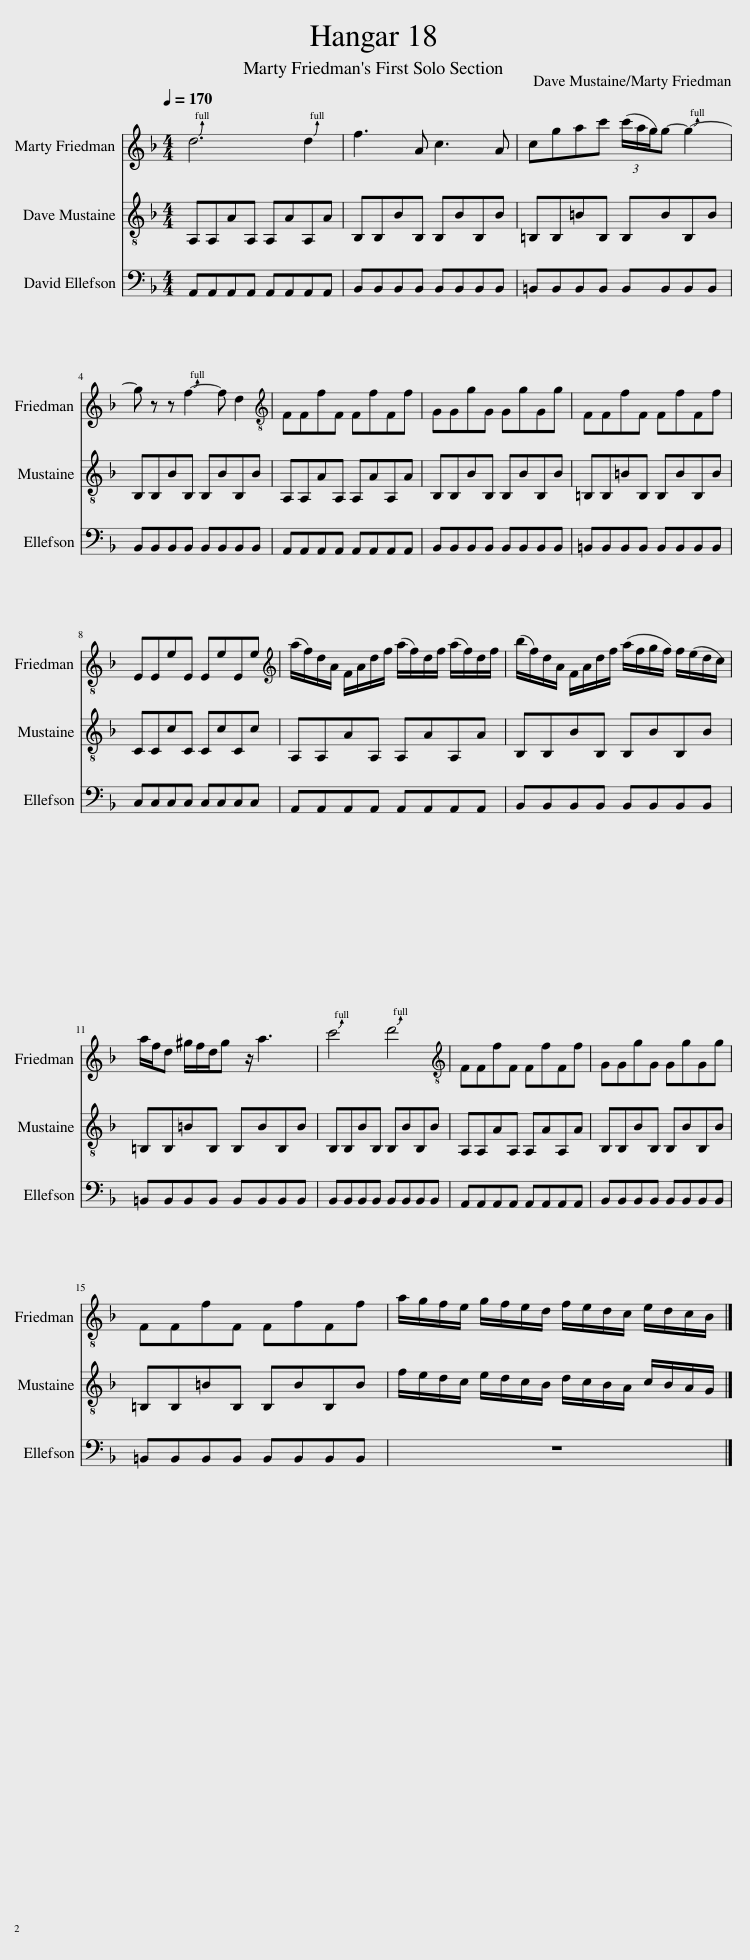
X:1
%%score 1 2 3
L:1/8
Q:1/4=170
M:4/4
I:linebreak $
K:F
V:1 treble
V:2 treble-8
V:3 bass transpose=-12
V:1
 d6 d2 | f3 A c3 A | cgac' (3(c'/a/g/)g- g2- |$ g z z f2- f d2 |[K:treble-8] FFfF FfFf | %5
 GGgG GgGg | FFfF FfFf |$ EEeE EeEe |[K:treble] (a/f/)d/A/ F/A/d/f/ (a/f/)d/f/ (a/f/)d/f/ | (b/f/)d/A/ F/A/d/f/ (a/f/g/f/) f/(e/d/c/) |$ %10
 a/f/d ^g/f/d/g z/ a3 | c'4 d'4 |[K:treble-8] FFfF FfFf | GGgG GgGg |$ FFfF FfFf | %15
 a/g/f/e/ g/f/e/d/ f/e/d/c/ e/d/c/B/ |] %16
V:2
 A,A,AA, A,AA,A | B,B,BB, B,BB,B | =B,B,=BB, B,BB,B |$ B,B,BB, B,BB,B | A,A,AA, A,AA,A | %5
 B,B,BB, B,BB,B | =B,B,=BB, B,BB,B |$ CCcC CcCc | A,A,AA, A,AA,A | B,B,BB, B,BB,B |$ %10
 =B,B,=BB, B,BB,B | B,B,BB, B,BB,B | A,A,AA, A,AA,A | B,B,BB, B,BB,B |$ =B,B,=BB, B,BB,B | %15
 f/e/d/c/ e/d/c/B/ d/c/B/A/ c/B/A/G/ |] %16
V:3
 A,,A,,A,,A,, A,,A,,A,,A,, | B,,B,,B,,B,, B,,B,,B,,B,, | =B,,B,,B,,B,, B,,B,,B,,B,, |$ B,,B,,B,,B,, B,,B,,B,,B,, | A,,A,,A,,A,, A,,A,,A,,A,, | %5
 B,,B,,B,,B,, B,,B,,B,,B,, | =B,,B,,B,,B,, B,,B,,B,,B,, |$ C,C,C,C, C,C,C,C, | A,,A,,A,,A,, A,,A,,A,,A,, | B,,B,,B,,B,, B,,B,,B,,B,, |$ %10
 =B,,B,,B,,B,, B,,B,,B,,B,, | B,,B,,B,,B,, B,,B,,B,,B,, | A,,A,,A,,A,, A,,A,,A,,A,, | B,,B,,B,,B,, B,,B,,B,,B,, |$ =B,,B,,B,,B,, B,,B,,B,,B,, | %15
 z8 |] %16
